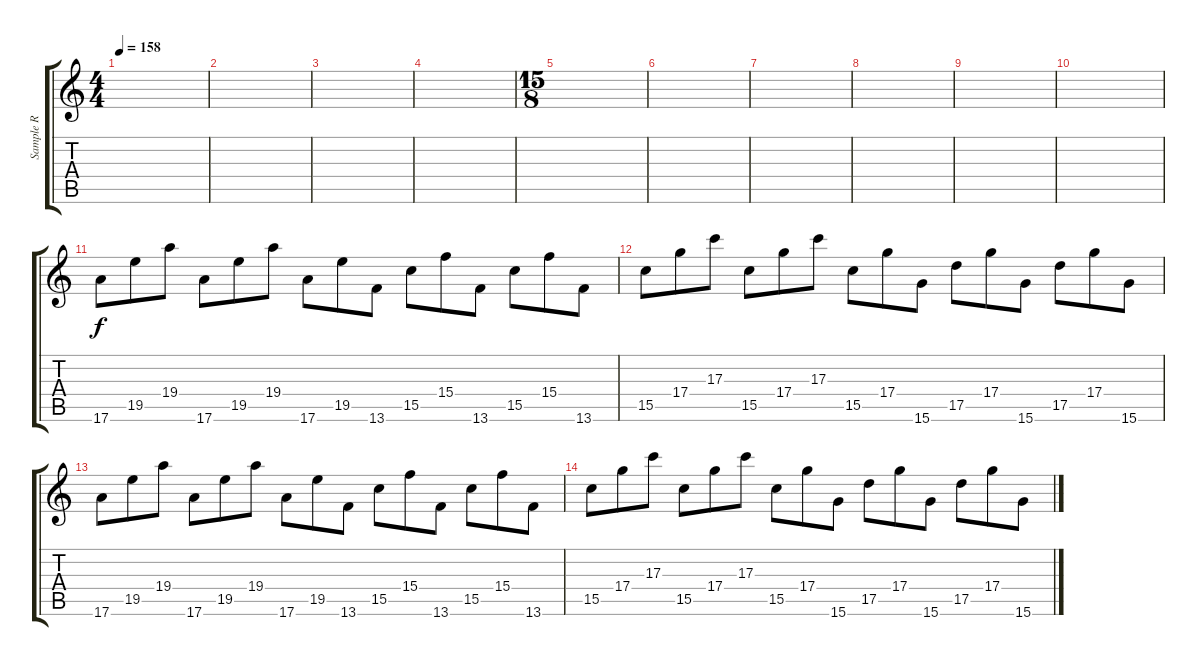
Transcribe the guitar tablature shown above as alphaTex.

\track ("Sample R" "Sample R") {instrument guitarharmonics}
\staff {score tabs}
\tuning (E4 B3 G3 D3 A2 E2) {hide}
\ts (4 4)
\tempo 158
\clef g2
\ks c
|
|
|
|
\ts (15 8)
|
|
|
|
|
|
17.6.8 19.5.8 19.4.8 17.6.8 19.5.8 19.4.8 17.6.8 19.5.8 13.6.8 15.5.8 15.4.8 13.6.8 15.5.8 15.4.8 13.6.8 |
15.5.8 17.4.8 17.3.8 15.5.8 17.4.8 17.3.8 15.5.8 17.4.8 15.6.8 17.5.8 17.4.8 15.6.8 17.5.8 17.4.8 15.6.8 |
17.6.8 19.5.8 19.4.8 17.6.8 19.5.8 19.4.8 17.6.8 19.5.8 13.6.8 15.5.8 15.4.8 13.6.8 15.5.8 15.4.8 13.6.8 |
15.5.8 17.4.8 17.3.8 15.5.8 17.4.8 17.3.8 15.5.8 17.4.8 15.6.8 17.5.8 17.4.8 15.6.8 17.5.8 17.4.8 15.6.8
